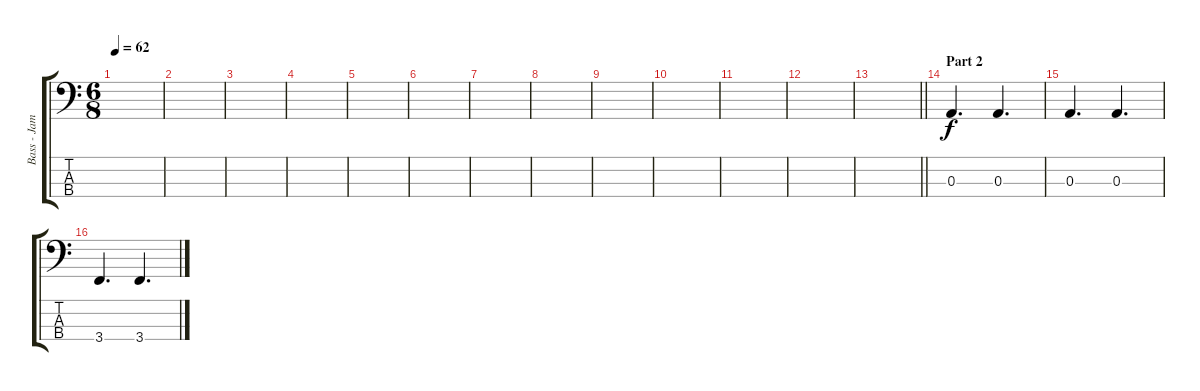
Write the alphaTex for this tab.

\track ("Bass - James Johnston" "Bass - Jam") {instrument electricbassfinger}
\staff {score tabs}
\tuning (G2 D2 A1 D1) {hide}
\ts (6 8)
\tempo 62
\clef f4
\ks c
|
|
|
|
|
|
|
|
|
|
|
|
\barLineRight lightlight
|
\section ("" "Part 2")
0.3.4{d} 0.3.4{d} |
0.3.4{d} 0.3.4{d} |
3.4.4{d} 3.4.4{d}
